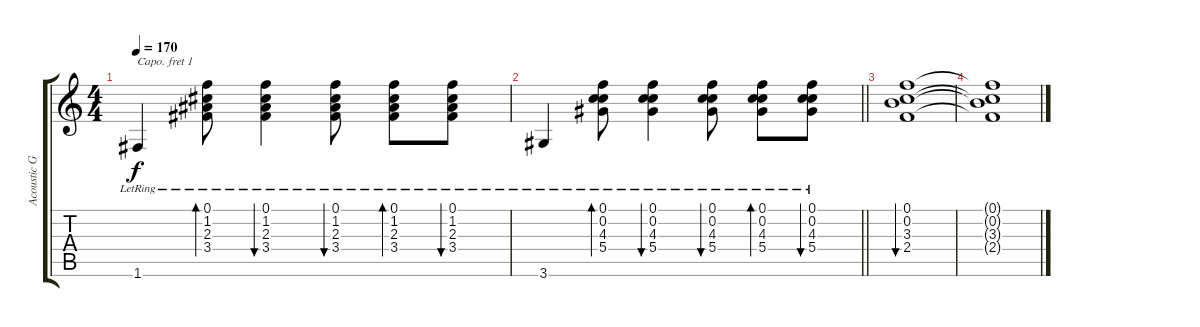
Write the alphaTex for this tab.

\track ("Acoustic Guitar" "Acoustic G") {instrument acousticguitarsteel}
\staff {score tabs}
\capo 1
\tuning (E4 B3 G3 D3 A2 E2) {hide}
\ts (4 4)
\tempo 170
\clef g2
\ks c
1.6{lr}.4{dy f} (0.1{lr} 1.2{lr} 2.3{lr} 3.4).8{bd 60} (0.1{lr} 1.2{lr} 2.3{lr} 3.4{lr}).4{bu 60} (0.1{lr} 1.2{lr} 2.3{lr} 3.4{lr}).8{bu 60} (0.1{lr} 1.2{lr} 2.3{lr} 3.4{lr}).8{bd 60} (0.1{lr} 1.2{lr} 2.3{lr} 3.4{lr}).8{bu 60} |
\barLineRight lightlight
3.6{lr}.4 (0.1{lr} 0.2{lr} 4.3{lr} 5.4{lr}).8{bd 60} (0.1{lr} 0.2{lr} 4.3{lr} 5.4{lr}).4{bu 60} (0.1{lr} 0.2{lr} 4.3{lr} 5.4{lr}).8{bu 60} (0.1{lr} 0.2{lr} 4.3{lr} 5.4{lr}).8{bd 60} (0.1{lr} 0.2{lr} 4.3{lr} 5.4{lr}).8{bu 60} |
(0.1 0.2 3.3 2.4).1{bu 240} |
(0.1{t} 0.2{t} 3.3{t} 2.4{t}).1
